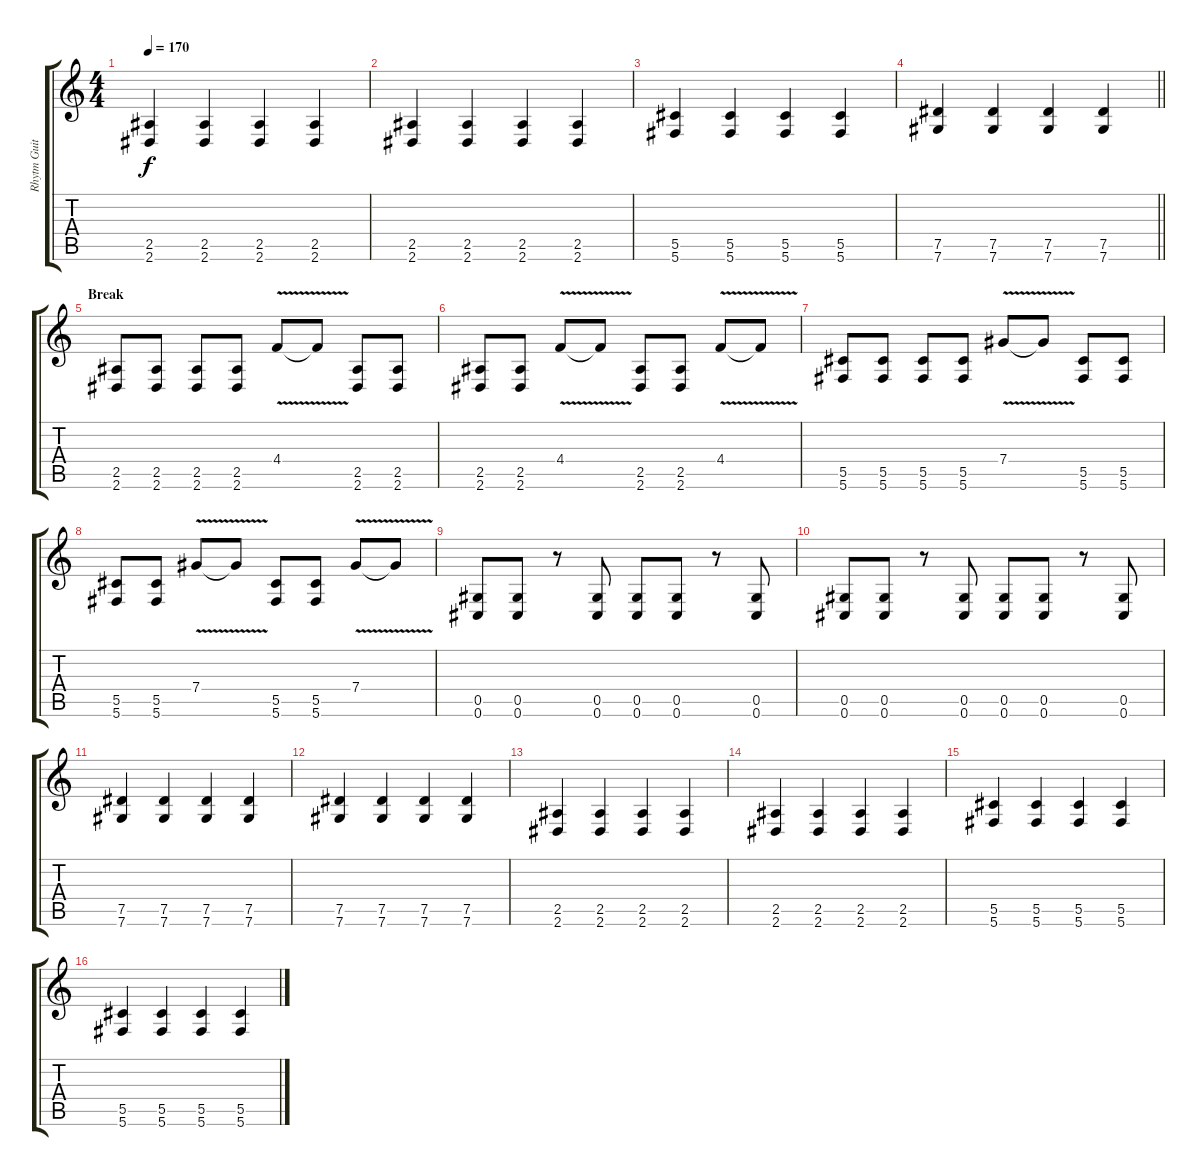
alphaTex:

\track ("Rhytm Guitar [L]" "Rhytm Guit") {instrument distortionguitar}
\staff {score tabs}
\tuning (Eb4 Bb3 Gb3 Db3 Ab2 Db2) {hide}
\ts (4 4)
\tempo 170
\clef g2
\ks c
(2.5 2.6).4{dy f} (2.5 2.6).4 (2.5 2.6).4 (2.5 2.6).4 |
(2.5 2.6).4 (2.5 2.6).4 (2.5 2.6).4 (2.5 2.6).4 |
(5.5 5.6).4 (5.5 5.6).4 (5.5 5.6).4 (5.5 5.6).4 |
\barLineRight lightlight
(7.5 7.6).4 (7.5 7.6).4 (7.5 7.6).4 (7.5 7.6).4 |
\section ("" "Break")
(2.5 2.6).8 (2.5 2.6).8 (2.5 2.6).8 (2.5 2.6).8 4.4{v}.8 4.4{t}.8 (2.5 2.6).8 (2.5 2.6).8 |
(2.5 2.6).8 (2.5 2.6).8 4.4{v}.8 4.4{t}.8 (2.5 2.6).8 (2.5 2.6).8 4.4{v}.8 4.4{t}.8 |
(5.5 5.6).8 (5.5 5.6).8 (5.5 5.6).8 (5.5 5.6).8 7.4{v}.8 7.4{t}.8 (5.5 5.6).8 (5.5 5.6).8 |
(5.5 5.6).8 (5.5 5.6).8 7.4{v}.8 7.4{t}.8 (5.5 5.6).8 (5.5 5.6).8 7.4{v}.8 7.4{t}.8 |
(0.5 0.6).8 (0.5 0.6).8 r.8 (0.5 0.6).8 (0.5 0.6).8 (0.5 0.6).8 r.8 (0.5 0.6).8 |
(0.5 0.6).8 (0.5 0.6).8 r.8 (0.5 0.6).8 (0.5 0.6).8 (0.5 0.6).8 r.8 (0.5 0.6).8 |
(7.5 7.6).4 (7.5 7.6).4 (7.5 7.6).4 (7.5 7.6).4 |
(7.5 7.6).4 (7.5 7.6).4 (7.5 7.6).4 (7.5 7.6).4 |
(2.5 2.6).4 (2.5 2.6).4 (2.5 2.6).4 (2.5 2.6).4 |
(2.5 2.6).4 (2.5 2.6).4 (2.5 2.6).4 (2.5 2.6).4 |
(5.5 5.6).4 (5.5 5.6).4 (5.5 5.6).4 (5.5 5.6).4 |
(5.5 5.6).4 (5.5 5.6).4 (5.5 5.6).4 (5.5 5.6).4
